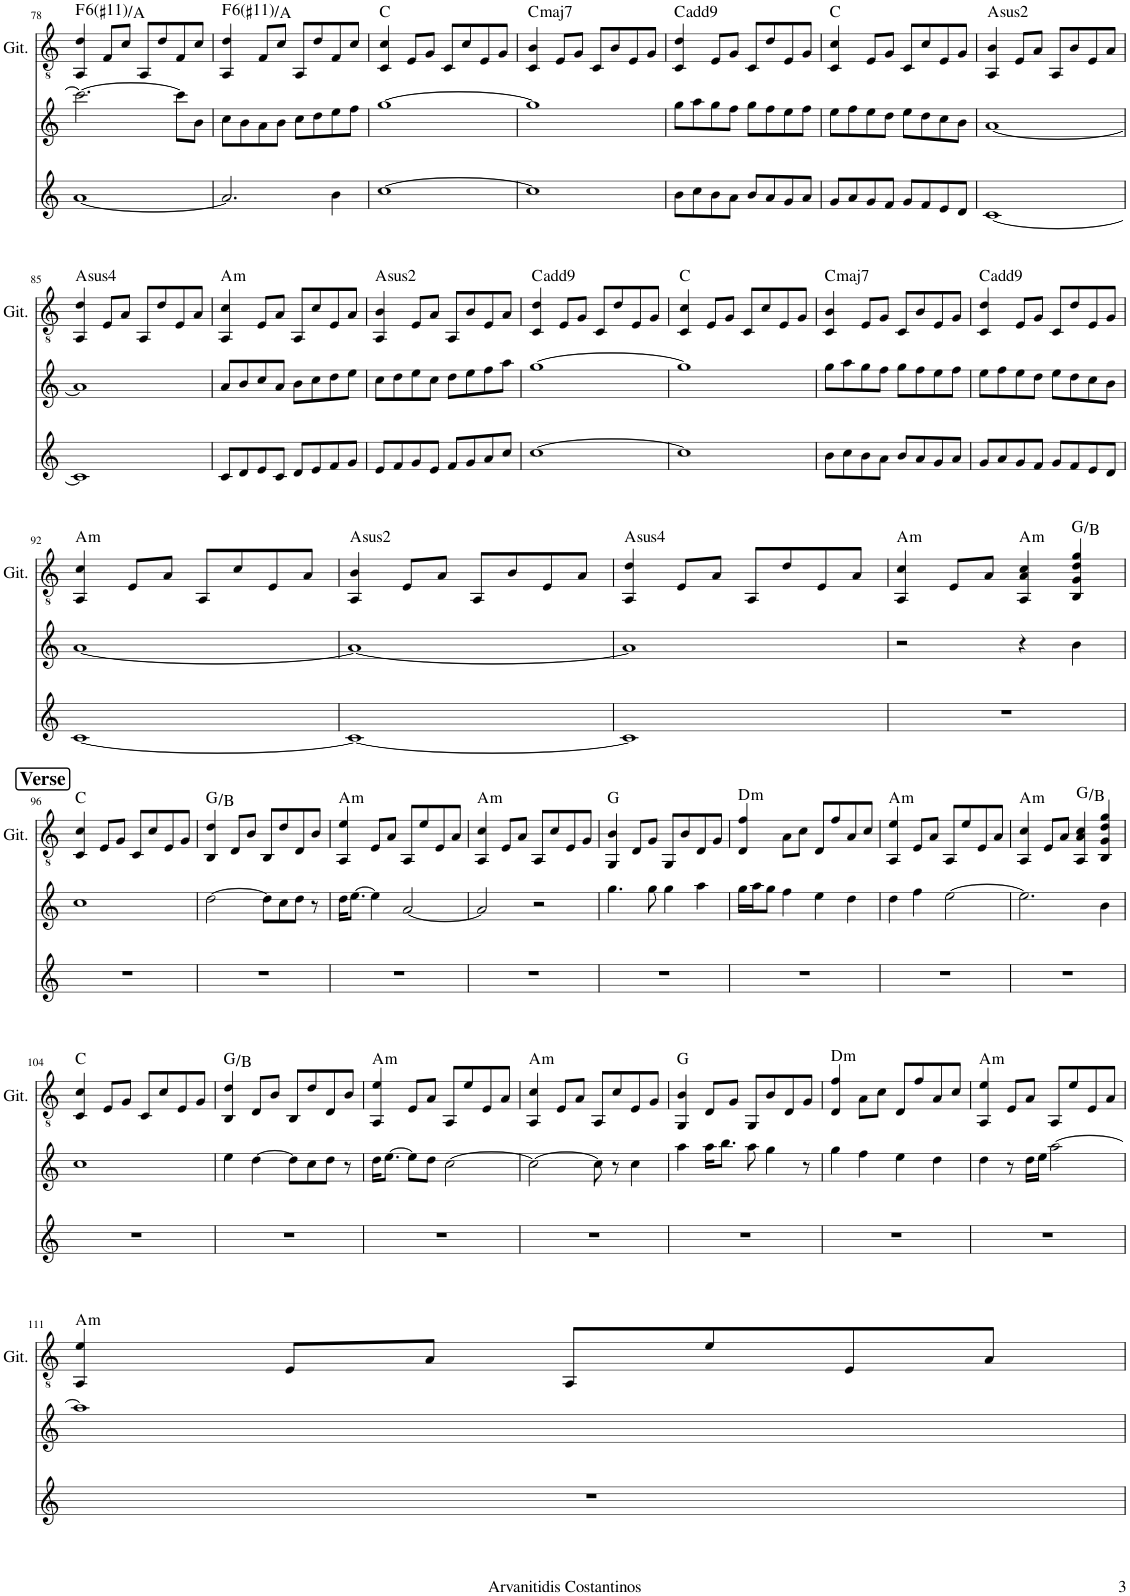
**kern	**kern	**kern	**harte
*part3	*part2	*part1	*part1
*staff3	*staff2	*staff1	*
*I"Electric Piano	*I"Electric Piano	*I"Klassieke gitaar	*
*I'E.Pno	*I'E.Pno	*I'Git.	*
!!LO:PB:g=z
*clefG2	*clefG2	*clefGv2	*
*k[]	*k[]	*k[]	*
*M4/4	*M4/4	*M4/4	*
=78	=78	=78	=78
!	!	!	!LO:H:kt=6
[1a	2.ccc\_	4AA/ 4d/	F:maj6(#11)/3
.	.	8F/L	.
.	.	8c/J	.
.	.	8AA/L	.
.	.	8d/	.
.	8ccc\L]	8F/	.
.	8b\J	8c/J	.
=79	=79	=79	=79
!	!	!	!LO:H:kt=6
2.a/]	8cc\L	4AA/ 4d/	F:maj6(#11)/3
.	8b\	.	.
.	8a\	8F/L	.
.	8b\J	8c/J	.
.	8cc\L	8AA/L	.
.	8dd\	8d/	.
4b\	8ee\	8F/	.
.	8ff\J	8c/J	.
=80	=80	=80	=80
[1cc	[1gg	4C/ 4c/	C:maj
.	.	8E/L	.
.	.	8G/J	.
.	.	8C/L	.
.	.	8c/	.
.	.	8E/	.
.	.	8G/J	.
=81	=81	=81	=81
!	!	!	!LO:H:kt=maj7
1cc]	1gg]	4C/ 4B/	C:maj7
.	.	8E/L	.
.	.	8G/J	.
.	.	8C/L	.
.	.	8B/	.
.	.	8E/	.
.	.	8G/J	.
=82	=82	=82	=82
8b\L	8gg\L	4C/ 4d/	C:maj(9)
8cc\	8aa\	.	.
8b\	8gg\	8E/L	.
8a\J	8ff\J	8G/J	.
8b/L	8gg\L	8C/L	.
8a/	8ff\	8d/	.
8g/	8ee\	8E/	.
8a/J	8ff\J	8G/J	.
=83	=83	=83	=83
8g/L	8ee\L	4C/ 4c/	C:maj
8a/	8ff\	.	.
8g/	8ee\	8E/L	.
8f/J	8dd\J	8G/J	.
8g/L	8ee\L	8C/L	.
8f/	8dd\	8c/	.
8e/	8cc\	8E/	.
8d/J	8b\J	8G/J	.
=84	=84	=84	=84
!	!	!	!LO:H:kt=2
[1c	[1a	4AA/ 4B/	A:(1,2,5)
.	.	8E/L	.
.	.	8A/J	.
.	.	8AA/L	.
.	.	8B/	.
.	.	8E/	.
.	.	8A/J	.
!!LO:LB:g=z
=85	=85	=85	=85
!	!	!	!LO:H:kt=4
1c]	1a]	4AA/ 4d/	A:sus4
.	.	8E/L	.
.	.	8A/J	.
.	.	8AA/L	.
.	.	8d/	.
.	.	8E/	.
.	.	8A/J	.
=86	=86	=86	=86
!	!	!	!LO:H:kt=m
8c/L	8a/L	4AA/ 4c/	A:min
8d/	8b/	.	.
8e/	8cc/	8E/L	.
8c/J	8a/J	8A/J	.
8d/L	8b\L	8AA/L	.
8e/	8cc\	8c/	.
8f/	8dd\	8E/	.
8g/J	8ee\J	8A/J	.
=87	=87	=87	=87
!	!	!	!LO:H:kt=2
8e/L	8cc\L	4AA/ 4B/	A:(1,2,5)
8f/	8dd\	.	.
8g/	8ee\	8E/L	.
8e/J	8cc\J	8A/J	.
8f/L	8dd\L	8AA/L	.
8g/	8ee\	8B/	.
8a/	8ff\	8E/	.
8cc/J	8aa\J	8A/J	.
=88	=88	=88	=88
[1cc	[1gg	4C/ 4d/	C:maj(9)
.	.	8E/L	.
.	.	8G/J	.
.	.	8C/L	.
.	.	8d/	.
.	.	8E/	.
.	.	8G/J	.
=89	=89	=89	=89
1cc]	1gg]	4C/ 4c/	C:maj
.	.	8E/L	.
.	.	8G/J	.
.	.	8C/L	.
.	.	8c/	.
.	.	8E/	.
.	.	8G/J	.
=90	=90	=90	=90
!	!	!	!LO:H:kt=maj7
8b\L	8gg\L	4C/ 4B/	C:maj7
8cc\	8aa\	.	.
8b\	8gg\	8E/L	.
8a\J	8ff\J	8G/J	.
8b/L	8gg\L	8C/L	.
8a/	8ff\	8B/	.
8g/	8ee\	8E/	.
8a/J	8ff\J	8G/J	.
=91	=91	=91	=91
8g/L	8ee\L	4C/ 4d/	C:maj(9)
8a/	8ff\	.	.
8g/	8ee\	8E/L	.
8f/J	8dd\J	8G/J	.
8g/L	8ee\L	8C/L	.
8f/	8dd\	8d/	.
8e/	8cc\	8E/	.
8d/J	8b\J	8G/J	.
!!LO:LB:g=z
=92	=92	=92	=92
!	!	!	!LO:H:kt=m
[1c	[1a	4AA/ 4c/	A:min
.	.	8E/L	.
.	.	8A/J	.
.	.	8AA/L	.
.	.	8c/	.
.	.	8E/	.
.	.	8A/J	.
=93	=93	=93	=93
!	!	!	!LO:H:kt=2
1c_	1a_	4AA/ 4B/	A:(1,2,5)
.	.	8E/L	.
.	.	8A/J	.
.	.	8AA/L	.
.	.	8B/	.
.	.	8E/	.
.	.	8A/J	.
=94	=94	=94	=94
!	!	!	!LO:H:kt=4
1c]	1a]	4AA/ 4d/	A:sus4
.	.	8E/L	.
.	.	8A/J	.
.	.	8AA/L	.
.	.	8d/	.
.	.	8E/	.
.	.	8A/J	.
=95	=95	=95	=95
!	!	!	!LO:H:kt=m
1r	2r	4AA/ 4c/	A:min
.	.	8E/L	.
.	.	8A/J	.
!	!	!	!LO:H:kt=m
.	4r	4AA/ 4A/ 4c/	A:min
.	4b\	4BB/ 4G/ 4d/ 4g/	G:maj/3
!!LO:LB:g=z
!!LO:REH:place=s1:a:B:cj:fs=14:t=Verse
=96	=96	=96	=96
1r	1cc	4C/ 4c/	C:maj
.	.	8E/L	.
.	.	8G/J	.
.	.	8C/L	.
.	.	8c/	.
.	.	8E/	.
.	.	8G/J	.
=97	=97	=97	=97
1r	[2dd\	4BB/ 4d/	G:maj/3
.	.	8D/L	.
.	.	8B/J	.
.	8dd\L]	8BB/L	.
.	8cc\	8d/	.
.	8dd\J	8D/	.
.	8r	8B/J	.
=98	=98	=98	=98
!	!	!	!LO:H:kt=m
1r	16dd\KL	4AA/ 4e/	A:min
.	[8.ee\J	.	.
.	4ee\]	8E/L	.
.	.	8A/J	.
.	[2a/	8AA/L	.
.	.	8e/	.
.	.	8E/	.
.	.	8A/J	.
=99	=99	=99	=99
!	!	!	!LO:H:kt=m
1r	2a/]	4AA/ 4c/	A:min
.	.	8E/L	.
.	.	8A/J	.
.	2r	8AA/L	.
.	.	8c/	.
.	.	8E/	.
.	.	8G/J	.
=100	=100	=100	=100
1r	4.gg\	4GG/ 4B/	G:maj
.	.	8D/L	.
.	8gg\	8G/J	.
.	4gg\	8GG/L	.
.	.	8B/	.
.	4aa\	8D/	.
.	.	8G/J	.
=101	=101	=101	=101
!	!	!	!LO:H:kt=m
1r	16gg\LL	4D/ 4f/	D:min
.	16aa\J	.	.
.	8gg\J	.	.
.	4ff\	8A\L	.
.	.	8c\J	.
.	4ee\	8D/L	.
.	.	8f/	.
.	4dd\	8A/	.
.	.	8c/J	.
=102	=102	=102	=102
!	!	!	!LO:H:kt=m
1r	4dd\	4AA/ 4e/	A:min
.	4ff\	8E/L	.
.	.	8A/J	.
.	[2ee\	8AA/L	.
.	.	8e/	.
.	.	8E/	.
.	.	8A/J	.
=103	=103	=103	=103
!	!	!	!LO:H:kt=m
1r	2.ee\]	4AA/ 4c/	A:min
.	.	8E/L	.
.	.	8A/J	.
.	.	4AA/ 4A/ 4c/	.
.	4b\	4BB/ 4G/ 4d/ 4g/	G:maj/3
!!LO:LB:g=z
=104	=104	=104	=104
1r	1cc	4C/ 4c/	C:maj
.	.	8E/L	.
.	.	8G/J	.
.	.	8C/L	.
.	.	8c/	.
.	.	8E/	.
.	.	8G/J	.
=105	=105	=105	=105
1r	4ee\	4BB/ 4d/	G:maj/3
.	[4dd\	8D/L	.
.	.	8B/J	.
.	8dd\L]	8BB/L	.
.	8cc\	8d/	.
.	8dd\J	8D/	.
.	8r	8B/J	.
=106	=106	=106	=106
!	!	!	!LO:H:kt=m
1r	16dd\KL	4AA/ 4e/	A:min
.	[8.ee\J	.	.
.	8ee\L]	8E/L	.
.	8dd\J	8A/J	.
.	[2cc\	8AA/L	.
.	.	8e/	.
.	.	8E/	.
.	.	8A/J	.
=107	=107	=107	=107
!	!	!	!LO:H:kt=m
1r	2cc\_	4AA/ 4c/	A:min
.	.	8E/L	.
.	.	8A/J	.
.	8cc\]	8AA/L	.
.	8r	8c/	.
.	4cc\	8E/	.
.	.	8G/J	.
=108	=108	=108	=108
1r	4aa\	4GG/ 4B/	G:maj
.	16aa\KL	8D/L	.
.	8.bb\J	.	.
.	.	8G/J	.
.	8aa\	8GG/L	.
.	4gg\	8B/	.
.	.	8D/	.
.	8r	8G/J	.
=109	=109	=109	=109
!	!	!	!LO:H:kt=m
1r	4gg\	4D/ 4f/	D:min
.	4ff\	8A\L	.
.	.	8c\J	.
.	4ee\	8D/L	.
.	.	8f/	.
.	4dd\	8A/	.
.	.	8c/J	.
=110	=110	=110	=110
!	!	!	!LO:H:kt=m
1r	4dd\	4AA/ 4e/	A:min
.	8r	8E/L	.
.	16dd\LL	8A/J	.
.	16ee\JJ	.	.
.	[2aa\	8AA/L	.
.	.	8e/	.
.	.	8E/	.
.	.	8A/J	.
!!LO:LB:g=z
=111	=111	=111	=111
!	!	!	!LO:H:kt=m
1r	1aa]	4AA/ 4e/	A:min
.	.	8E/L	.
.	.	8A/J	.
.	.	8AA/L	.
.	.	8e/	.
.	.	8E/	.
.	.	8A/J	.
=	=	=	=
*-	*-	*-	*-
